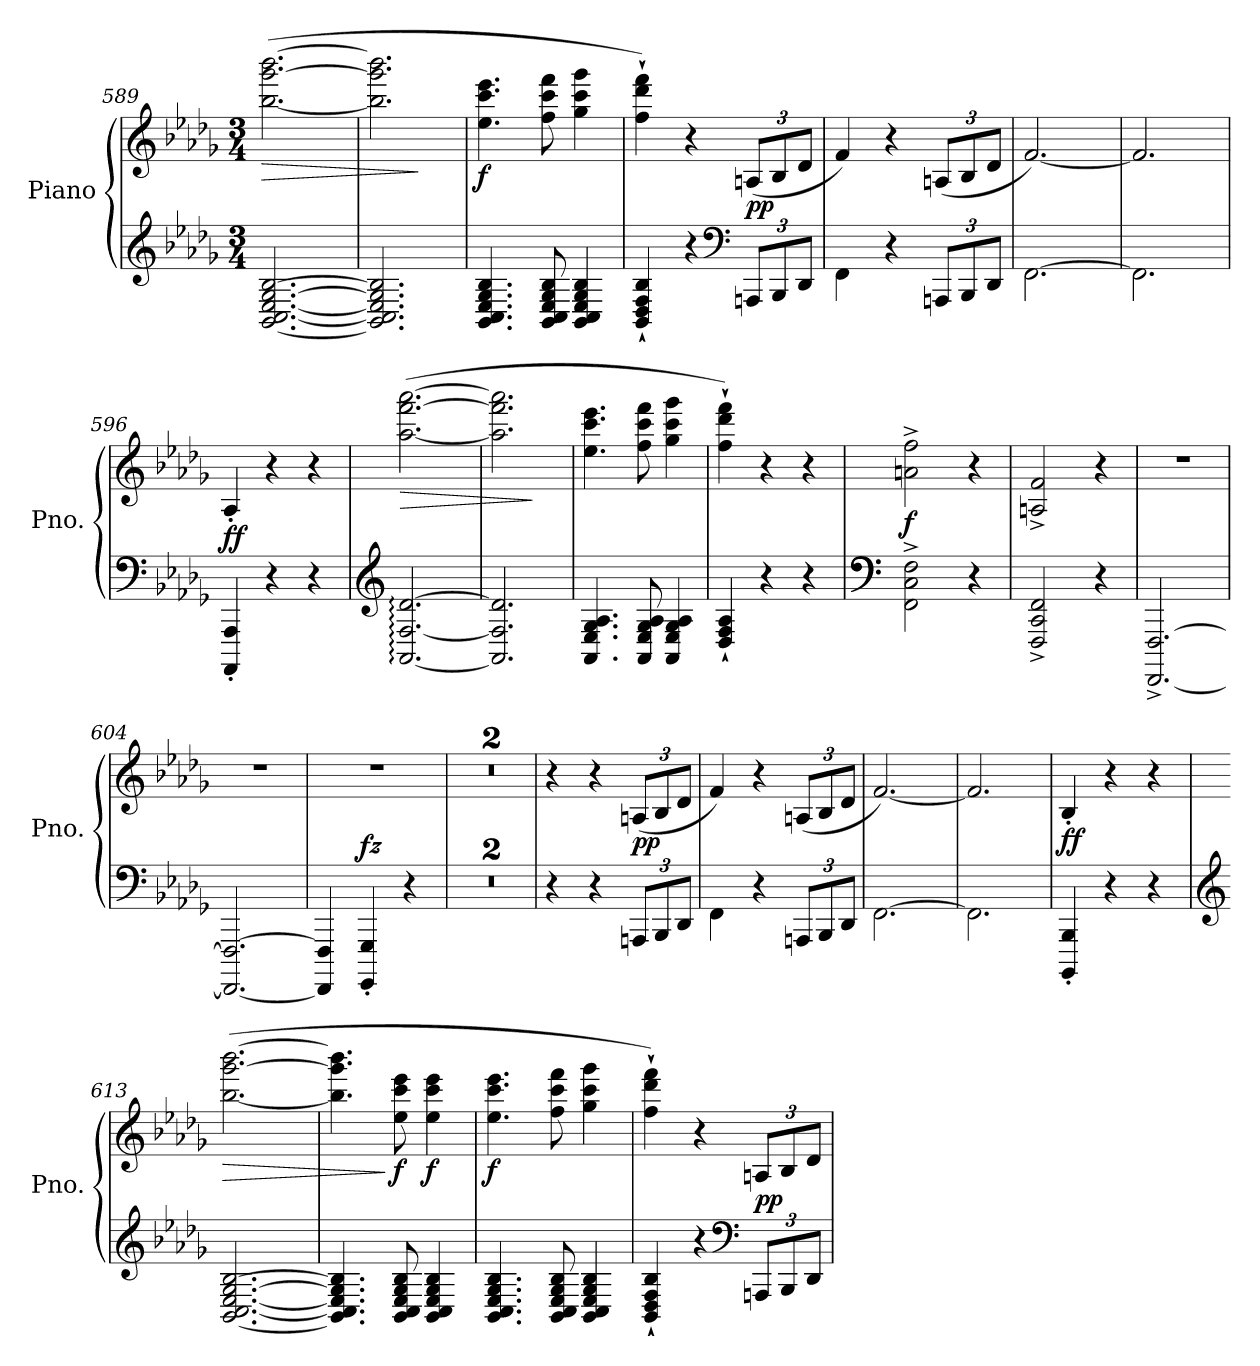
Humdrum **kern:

**kern	**kern	**dynam
*part1	*part1	*part1
*staff2	*staff1	*staff1/2
*I"Piano	*	*
*I'Pno.	*	*
*clefG2	*clefG2	*
*k[b-e-a-d-g-]	*k[b-e-a-d-g-]	*
*M3/4	*M3/4	*
*8va	*	*
=589	=589	=589
!	!	!LO:HP:b
[2.B-/ [2.c/ [2.e-/ [2.g-/ [2.b-/	(>[2.bb-\ [2.ggg-\ [2.bbb-\	>
!!LO:PB:g=z
=590	=590	=590
2.B-/] 2.c/] 2.e-/] 2.g-/] 2.b-/]	2.bb-\] 2.ggg-\] 2.bbb-\]	.
.	.	]
=591	=591	=591
!	!	!LO:DY:b
4.B-/ 4.c/ 4.e-/ 4.g-/ 4.b-/	4.ee-\ 4.ccc\ 4.eee-\	f
8B-/ 8c/ 8e-/ 8g-/ 8b-/	8ff\ 8ccc\ 8fff\	.
4B-/ 4c/ 4e-/ 4g-/ 4b-/	4gg-\ 4ccc\ 4ggg-\	.
=592	=592	=592
4B-/` 4d-/` 4f/` 4b-/`	4ff\` 4ddd-\` 4fff\`)	.
*	*X8va	*
4r	4r	.
*clefF4	*	*
*Xbrackettup	*Xbrackettup	*
!	!	!LO:DY:b
12AAn/L	(<12An/L	pp
12BB-/	12B-/	.
12D-/J	12d-/J	.
=593	=593	=593
4F\	4f/)	.
4r	4r	.
12AAn/L	(<12An/L	.
12BB-/	12B-/	.
12D-/J	12d-/J	.
=594	=594	=594
[2.F\	[2.f/)	.
=595	=595	=595
2.F\]	2.f/]	.
=596	=596	=596
!	!	!LO:DY:b
4AAA-/' 4AA-/'	4A-'/	ff
4r	4r	.
4r	4r	.
=597	=597	=597
*clefG2	*	*
*8va	*	*
!	!	!LO:HP:b
[2.A-/: [2.f/: [2.dd-/:	(>[2.aa-\ [2.fff\ [2.aaa-\	>
=598	=598	=598
2.A-/] 2.f/] 2.dd-/]	2.aa-\] 2.fff\] 2.aaa-\]	.
.	.	]
=599	=599	=599
4.A-/ 4.e-/ 4.g-/ 4.a-/	4.ee-\ 4.ccc\ 4.eee-\	.
8A-/ 8e-/ 8g-/ 8a-/	8ff\ 8ccc\ 8fff\	.
4A-/ 4e-/ 4g-/ 4a-/	4gg-\ 4ccc\ 4ggg-\	.
!!LO:LB:g=z
=600	=600	=600
4d-/` 4f/` 4a-/`	4ff\` 4ddd-\` 4fff\`)	.
*	*X8va	*
4r	4r	.
4r	4r	.
=601	=601	=601
*clefF4	*	*
!	!	!LO:DY:b
2F\^ 2c\^ 2f\^	2an\^ 2ff\^	f
4r	4r	.
=602	=602	=602
2FF/^ 2C/^ 2F/^	2An/^ 2f/^	.
4r	4r	.
=603	=603	=603
[2.FFF/^ [2.FF/^	2.r	.
=604	=604	=604
2.FFF/_ 2.FF/_	2.r	.
=605	=605	=605
4FFF/] 4FF/]	2.r	.
!	!	!LO:DY:a=2
4GGG-/' 4GG-/'	.	fz
4r	.	.
=606	=606	=606
2.r	2.r	.
=607	=607	=607
2.r	2.r	.
=608	=608	=608
4r	4r	.
4r	4r	.
!	!	!LO:DY:b
12AAn/L	(<12An/L	pp
12BB-/	12B-/	.
12D-/J	12d-/J	.
=609	=609	=609
4F\	4f/)	.
4r	4r	.
12AAn/L	(<12An/L	.
12BB-/	12B-/	.
12D-/J	12d-/J	.
=610	=610	=610
[2.F\	[2.f/)	.
=611	=611	=611
2.F\]	2.f/]	.
=612	=612	=612
!	!	!LO:DY:b
4BBB-/' 4BB-/'	4B-'/	ff
4r	4r	.
4r	4r	.
!!LO:LB:g=z
=613	=613	=613
*clefG2	*	*
*8va	*	*
!	!	!LO:HP:b
[2.B-/ [2.c/ [2.e-/ [2.g-/ [2.b-/	(>[2.bb-\ [2.ggg-\ [2.bbb-\	>
=614	=614	=614
4.B-/] 4.c/] 4.e-/] 4.g-/] 4.b-/]	4.bb-\] 4.ggg-\] 4.bbb-\]	.
!	!	!LO:DY:n=1:b
8B-/ 8c/ 8e-/ 8g-/ 8b-/	8ee-\ 8ccc\ 8eee-\	] f
!	!	!LO:DY:n=2:b
4B-/ 4c/ 4e-/ 4g-/ 4b-/	4ee-\ 4ccc\ 4eee-\	f
=615	=615	=615
!	!	!LO:DY:b
4.B-/ 4.c/ 4.e-/ 4.g-/ 4.b-/	4.ee-\ 4.ccc\ 4.eee-\	f
8B-/ 8c/ 8e-/ 8g-/ 8b-/	8ff\ 8ccc\ 8fff\	.
4B-/ 4c/ 4e-/ 4g-/ 4b-/	4gg-\ 4ccc\ 4ggg-\	.
=616	=616	=616
4B-/` 4d-/` 4f/` 4b-/`	4ff\` 4ddd-\` 4fff\`)	.
*	*X8va	*
4r	4r	.
*clefF4	*	*
!	!	!LO:DY:b
12AAn/L	12An/L	pp
12BB-/	12B-/	.
12D-/J	12d-/J	.
=	=	=
*-	*-	*-
